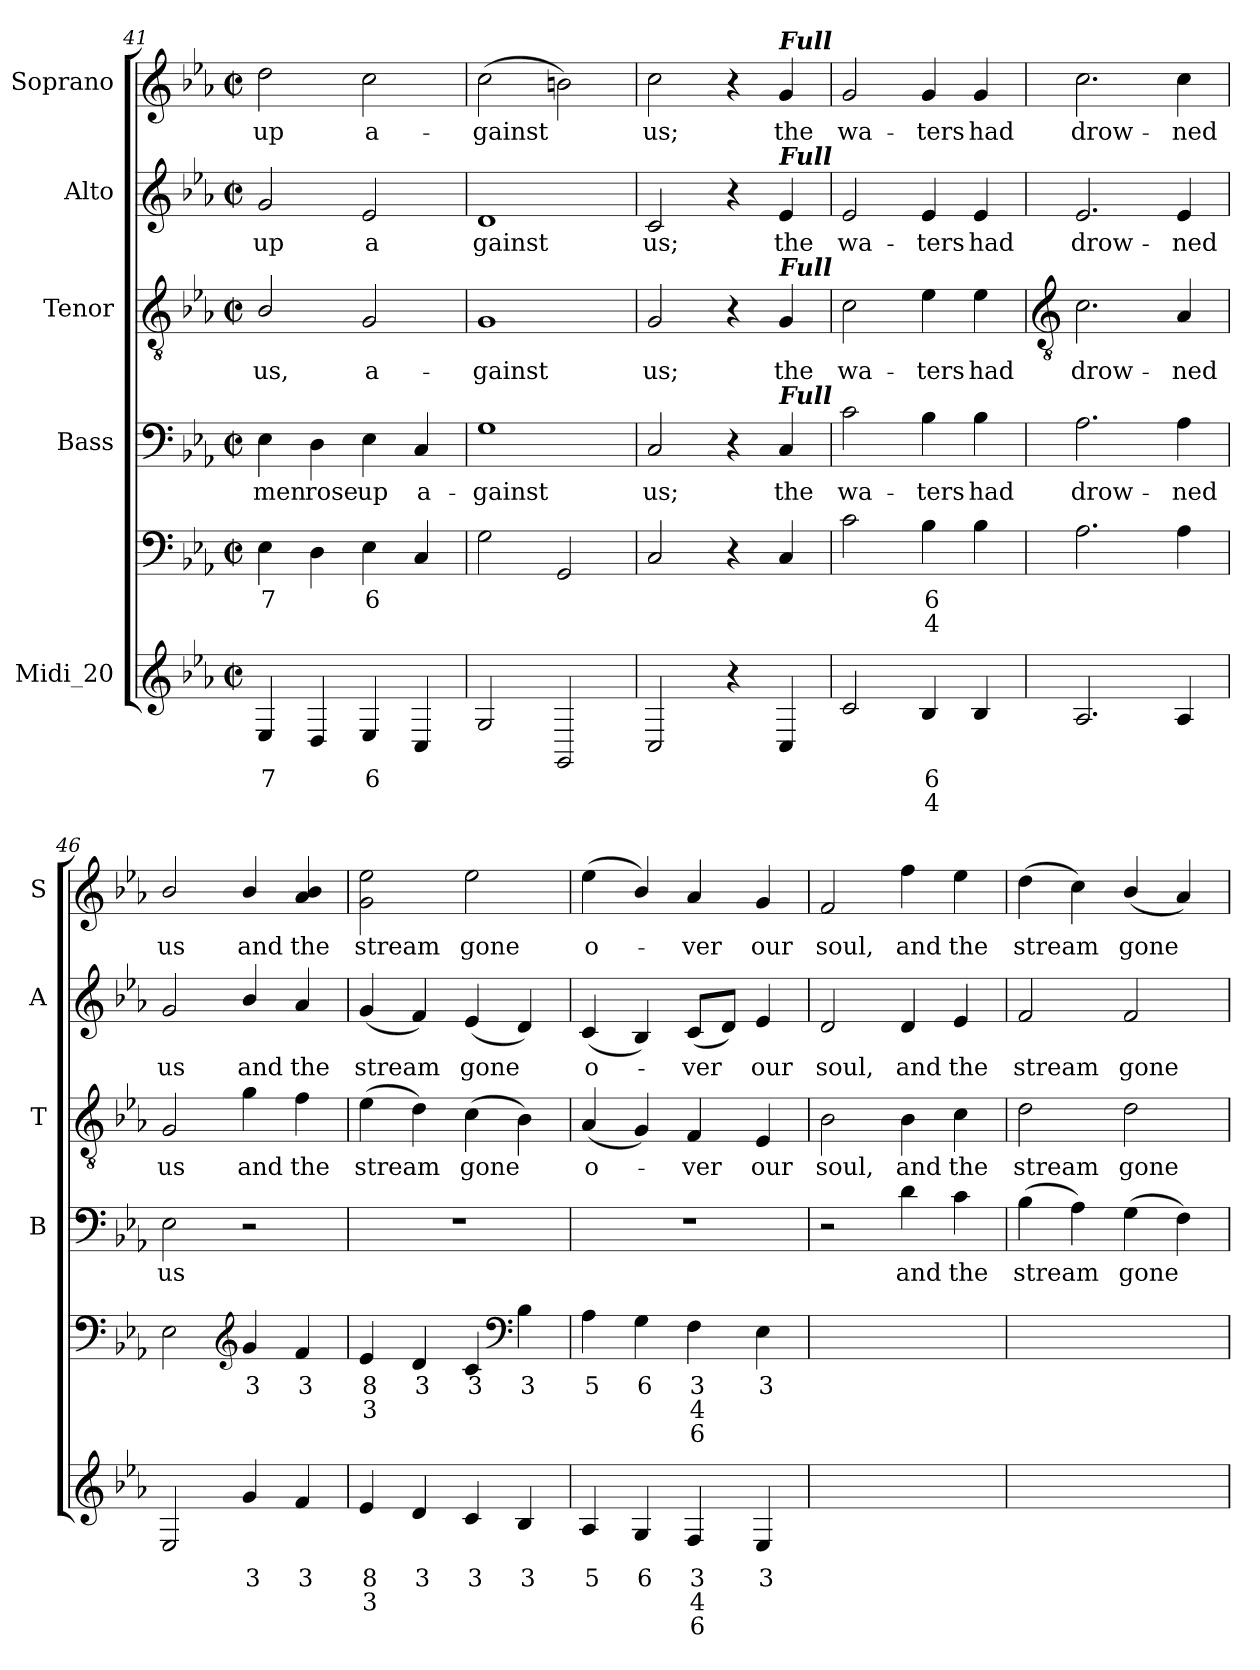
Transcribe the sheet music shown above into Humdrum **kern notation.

**kern	**text	**text	**text	**kern	**text	**text	**text	**kern	**text	**kern	**text	**kern	**text	**kern	**text
*part5	*part5	*part5	*part5	*part5	*part5	*part5	*part5	*part4	*part4	*part3	*part3	*part2	*part2	*part1	*part1
*staff6	*staff6	*staff6	*staff6	*staff5	*staff5	*staff5	*staff5	*staff4	*staff4	*staff3	*staff3	*staff2	*staff2	*staff1	*staff1
*I"Midi_20	*	*	*	*	*	*	*	*I"Bass	*	*I"Tenor	*	*I"Alto	*	*I"Soprano	*
*	*	*	*	*	*	*	*	*I'B	*	*I'T	*	*I'A	*	*I'S	*
*	*	*	*	*clefF4	*	*	*	*clefF4	*	*clefGv2	*	*clefG2	*	*clefG2	*
*k[b-e-a-]	*	*	*	*k[b-e-a-]	*	*	*	*k[b-e-a-]	*	*k[b-e-a-]	*	*k[b-e-a-]	*	*k[b-e-a-]	*
*E-:	*	*	*	*E-:	*	*	*	*E-:	*	*E-:	*	*E-:	*	*E-:	*
*M2/2	*	*	*	*M2/2	*	*	*	*M2/2	*	*M2/2	*	*M2/2	*	*M2/2	*
*met(c|)	*	*	*	*met(c|)	*	*	*	*met(c|)	*	*met(c|)	*	*met(c|)	*	*met(c|)	*
=41	=41	=41	=41	=41	=41	=41	=41	=41	=41	=41	=41	=41	=41	=41	=41
!	!LO:LY:b	!	!	!	!LO:LY:b	!	!	!	!LO:LY:b	!	!LO:LY:b	!	!LO:LY:b	!	!LO:LY:b
4E-	7	.	.	4E-	7	.	.	4E-	men	2B-/	us,	2g	up	2dd	up
!	!	!	!	!	!	!	!	!	!LO:LY:b	!	!	!	!	!	!
4D	.	.	.	4D	.	.	.	4D	rose	.	.	.	.	.	.
!	!LO:LY:b	!	!	!	!LO:LY:b	!	!	!	!LO:LY:b	!	!LO:LY:b	!	!LO:LY:b	!	!LO:LY:b
4E-	6	.	.	4E-	6	.	.	4E-	up	2G	a-	2e-	a	2cc	a-
!	!	!	!	!	!	!	!	!	!LO:LY:b	!	!	!	!	!	!
4C	.	.	.	4C	.	.	.	4C	a-	.	.	.	.	.	.
=42	=42	=42	=42	=42	=42	=42	=42	=42	=42	=42	=42	=42	=42	=42	=42
!	!	!	!	!	!	!	!	!	!LO:LY:b	!	!LO:LY:b	!	!LO:LY:b	!	!LO:LY:b
2G	.	.	.	2G	.	.	.	1G	-gainst	1G	-gainst	1d	gainst	(>2cc	-gainst
2GG	.	.	.	2GG	.	.	.	.	.	.	.	.	.	2bn)	.
=43	=43	=43	=43	=43	=43	=43	=43	=43	=43	=43	=43	=43	=43	=43	=43
!	!	!	!	!	!	!	!	!	!LO:LY:b	!	!LO:LY:b	!	!LO:LY:b	!	!LO:LY:b
2C	.	.	.	2C	.	.	.	2C	us;	2G	us;	2c	us;	2cc	us;
4r	.	.	.	4r	.	.	.	4r	.	4r	.	4r	.	4r	.
!	!	!	!	!	!	!	!	!	!	!	!	!	!	!LO:TX:a:Bi:t=Full	!
!	!	!	!	!	!	!	!	!	!	!	!	!LO:TX:a:Bi:t=Full	!	!	!
!	!	!	!	!	!	!	!	!	!	!LO:TX:a:Bi:t=Full	!	!	!	!	!
!	!	!	!	!	!	!	!	!LO:TX:a:Bi:t=Full	!	!	!	!	!	!	!
!	!	!	!	!	!	!	!	!	!LO:LY:b	!	!LO:LY:b	!	!LO:LY:b	!	!LO:LY:b
4C	.	.	.	4C	.	.	.	4C	the	4G	the	4e-	the	4g	the
=44	=44	=44	=44	=44	=44	=44	=44	=44	=44	=44	=44	=44	=44	=44	=44
!	!	!	!	!	!	!	!	!	!LO:LY:b	!	!LO:LY:b	!	!LO:LY:b	!	!LO:LY:b
2c	.	.	.	2c	.	.	.	2c	wa-	2c	wa-	2e-	wa-	2g	wa-
!	!LO:LY:b	!LO:LY:b	!	!	!LO:LY:b	!LO:LY:b	!	!	!LO:LY:b	!	!LO:LY:b	!	!LO:LY:b	!	!LO:LY:b
4B-	6	4	.	4B-	6	4	.	4B-	-ters	4e-	-ters	4e-	-ters	4g	-ters
!	!	!	!	!	!	!	!	!	!LO:LY:b	!	!LO:LY:b	!	!LO:LY:b	!	!LO:LY:b
4B-	.	.	.	4B-	.	.	.	4B-	had	4e-	had	4e-	had	4g	had
!!LO:LB:g=z
=45	=45	=45	=45	=45	=45	=45	=45	=45	=45	=45	=45	=45	=45	=45	=45
*	*	*	*	*	*	*	*	*	*	*clefGv2	*	*	*	*	*
!	!	!	!	!	!	!	!	!	!LO:LY:b	!	!LO:LY:b	!	!LO:LY:b	!	!LO:LY:b
2.A-	.	.	.	2.A-	.	.	.	2.A-	drow-	2.c	drow-	2.e-	drow-	2.cc	drow-
!	!	!	!	!	!	!	!	!	!LO:LY:b	!	!LO:LY:b	!	!LO:LY:b	!	!LO:LY:b
4A-	.	.	.	4A-	.	.	.	4A-	-ned	4A-	-ned	4e-	-ned	4cc	-ned
=46	=46	=46	=46	=46	=46	=46	=46	=46	=46	=46	=46	=46	=46	=46	=46
!	!	!	!	!	!	!	!	!	!LO:LY:b	!	!LO:LY:b	!	!LO:LY:b	!	!LO:LY:b
2E-	.	.	.	2E-	.	.	.	2E-	us	2G	us	2g	us	2b-/	us
*	*	*	*	*clefG2	*	*	*	*	*	*	*	*	*	*	*
!	!LO:LY:b	!	!	!	!LO:LY:b	!	!	!	!	!	!LO:LY:b	!	!LO:LY:b	!	!LO:LY:b
4g	3	.	.	4g	3	.	.	2r	.	4g	and	4b-/	and	4b-/	and
!	!LO:LY:b	!	!	!	!LO:LY:b	!	!	!	!	!	!LO:LY:b	!	!LO:LY:b	!	!LO:LY:b
4f	3	.	.	4f	3	.	.	.	.	4f	the	4a-	the	4a- 4b-	the
=47	=47	=47	=47	=47	=47	=47	=47	=47	=47	=47	=47	=47	=47	=47	=47
!	!LO:LY:b	!LO:LY:b	!	!	!LO:LY:b	!LO:LY:b	!	!	!	!	!LO:LY:b	!	!LO:LY:b	!	!LO:LY:b
4e-	8	3	.	4e-	8	3	.	1r	.	(>4e-	stream	(<4g	stream	2g 2ee-	stream
!	!LO:LY:b	!	!	!	!LO:LY:b	!	!	!	!	!	!	!	!	!	!
4d	3	.	.	4d	3	.	.	.	.	4d)	.	4f)	.	.	.
!	!LO:LY:b	!	!	!	!LO:LY:b	!	!	!	!	!	!LO:LY:b	!	!LO:LY:b	!	!LO:LY:b
4c	3	.	.	4c	3	.	.	.	.	(>4c	gone	(<4e-	gone	2ee-	gone
*	*	*	*	*clefF4	*	*	*	*	*	*	*	*	*	*	*
!	!LO:LY:b	!	!	!	!LO:LY:b	!	!	!	!	!	!	!	!	!	!
4B-	3	.	.	4B-	3	.	.	.	.	4B-)	.	4d)	.	.	.
=48	=48	=48	=48	=48	=48	=48	=48	=48	=48	=48	=48	=48	=48	=48	=48
!	!LO:LY:b	!	!	!	!LO:LY:b	!	!	!	!	!	!LO:LY:b	!	!LO:LY:b	!	!LO:LY:b
4A-	5	.	.	4A-	5	.	.	1r	.	(<4A-	o-	(<4c	o-	(4ee-	o-
!	!LO:LY:b	!	!	!	!LO:LY:b	!	!	!	!	!	!	!	!	!	!
4G	6	.	.	4G	6	.	.	.	.	4G)	.	4B-)	.	4b-/)	.
!	!LO:LY:b	!LO:LY:b	!LO:LY:b	!	!LO:LY:b	!LO:LY:b	!LO:LY:b	!	!	!	!LO:LY:b	!	!LO:LY:b	!	!LO:LY:b
4F	3	4	6	4F	3	4	6	.	.	4F	ver	(<8cL	ver	4a-	ver
.	.	.	.	.	.	.	.	.	.	.	.	8dJ)	.	.	.
!	!LO:LY:b	!	!	!	!LO:LY:b	!	!	!	!	!	!LO:LY:b	!	!LO:LY:b	!	!LO:LY:b
4E-	3	.	.	4E-	3	.	.	.	.	4E-	our	4e-	our	4g	our
=49	=49	=49	=49	=49	=49	=49	=49	=49	=49	=49	=49	=49	=49	=49	=49
!	!LO:LY:b	!	!	!	!LO:LY:b	!	!	!	!	!	!LO:LY:b	!	!LO:LY:b	!	!LO:LY:b
[2.BB-yy	5	.	.	(<[2.BB-yy	5	.	.	2r	.	2B-	soul,	2d	soul,	2f	soul,
!	!	!	!	!	!	!	!	!	!LO:LY:b	!	!LO:LY:b	!	!LO:LY:b	!	!LO:LY:b
.	.	.	.	.	.	.	.	4d	and	4B-	and	4d	and	4ff	and
!	!LO:LY:b	!LO:LY:b	!LO:LY:b	!	!LO:LY:b	!LO:LY:b	!LO:LY:b	!	!LO:LY:b	!	!LO:LY:b	!	!LO:LY:b	!	!LO:LY:b
4BB-yy_	4	2	7	4BB-yy_	4	2	7	4c	the	4c	the	4e-	the	4ee-	the
=50	=50	=50	=50	=50	=50	=50	=50	=50	=50	=50	=50	=50	=50	=50	=50
!	!LO:LY:b	!LO:LY:b	!LO:LY:b	!	!LO:LY:b	!LO:LY:b	!LO:LY:b	!	!LO:LY:b	!	!LO:LY:b	!	!LO:LY:b	!	!LO:LY:b
4BB-yy_	5	3	8	4BB-yy_)	5	3	8	(>4B-	stream	2d	stream	2f	stream	(>4dd	stream
!	!LO:LY:b	!LO:LY:b	!	!	!LO:LY:b	!LO:LY:b	!	!	!	!	!	!	!	!	!
4BB-yy_	9	7	.	4BB-yy_	9	7	.	4A-)	.	.	.	.	.	4cc)	.
!	!LO:LY:b	!LO:LY:b	!	!	!LO:LY:b	!LO:LY:b	!	!	!LO:LY:b	!	!LO:LY:b	!	!LO:LY:b	!	!LO:LY:b
4BB-yy_	8	6	.	4BB-yy_	8	6	.	(>4G	gone	2d	gone	2f	gone	(<4b-/	gone
!	!LO:LY:b	!	!	!	!LO:LY:b	!	!	!	!	!	!	!	!	!	!
4BB-yy]	7	.	.	4BB-yy]	7	.	.	4F)	.	.	.	.	.	4a-)	.
=	=	=	=	=	=	=	=	=	=	=	=	=	=	=	=
*-	*-	*-	*-	*-	*-	*-	*-	*-	*-	*-	*-	*-	*-	*-	*-
